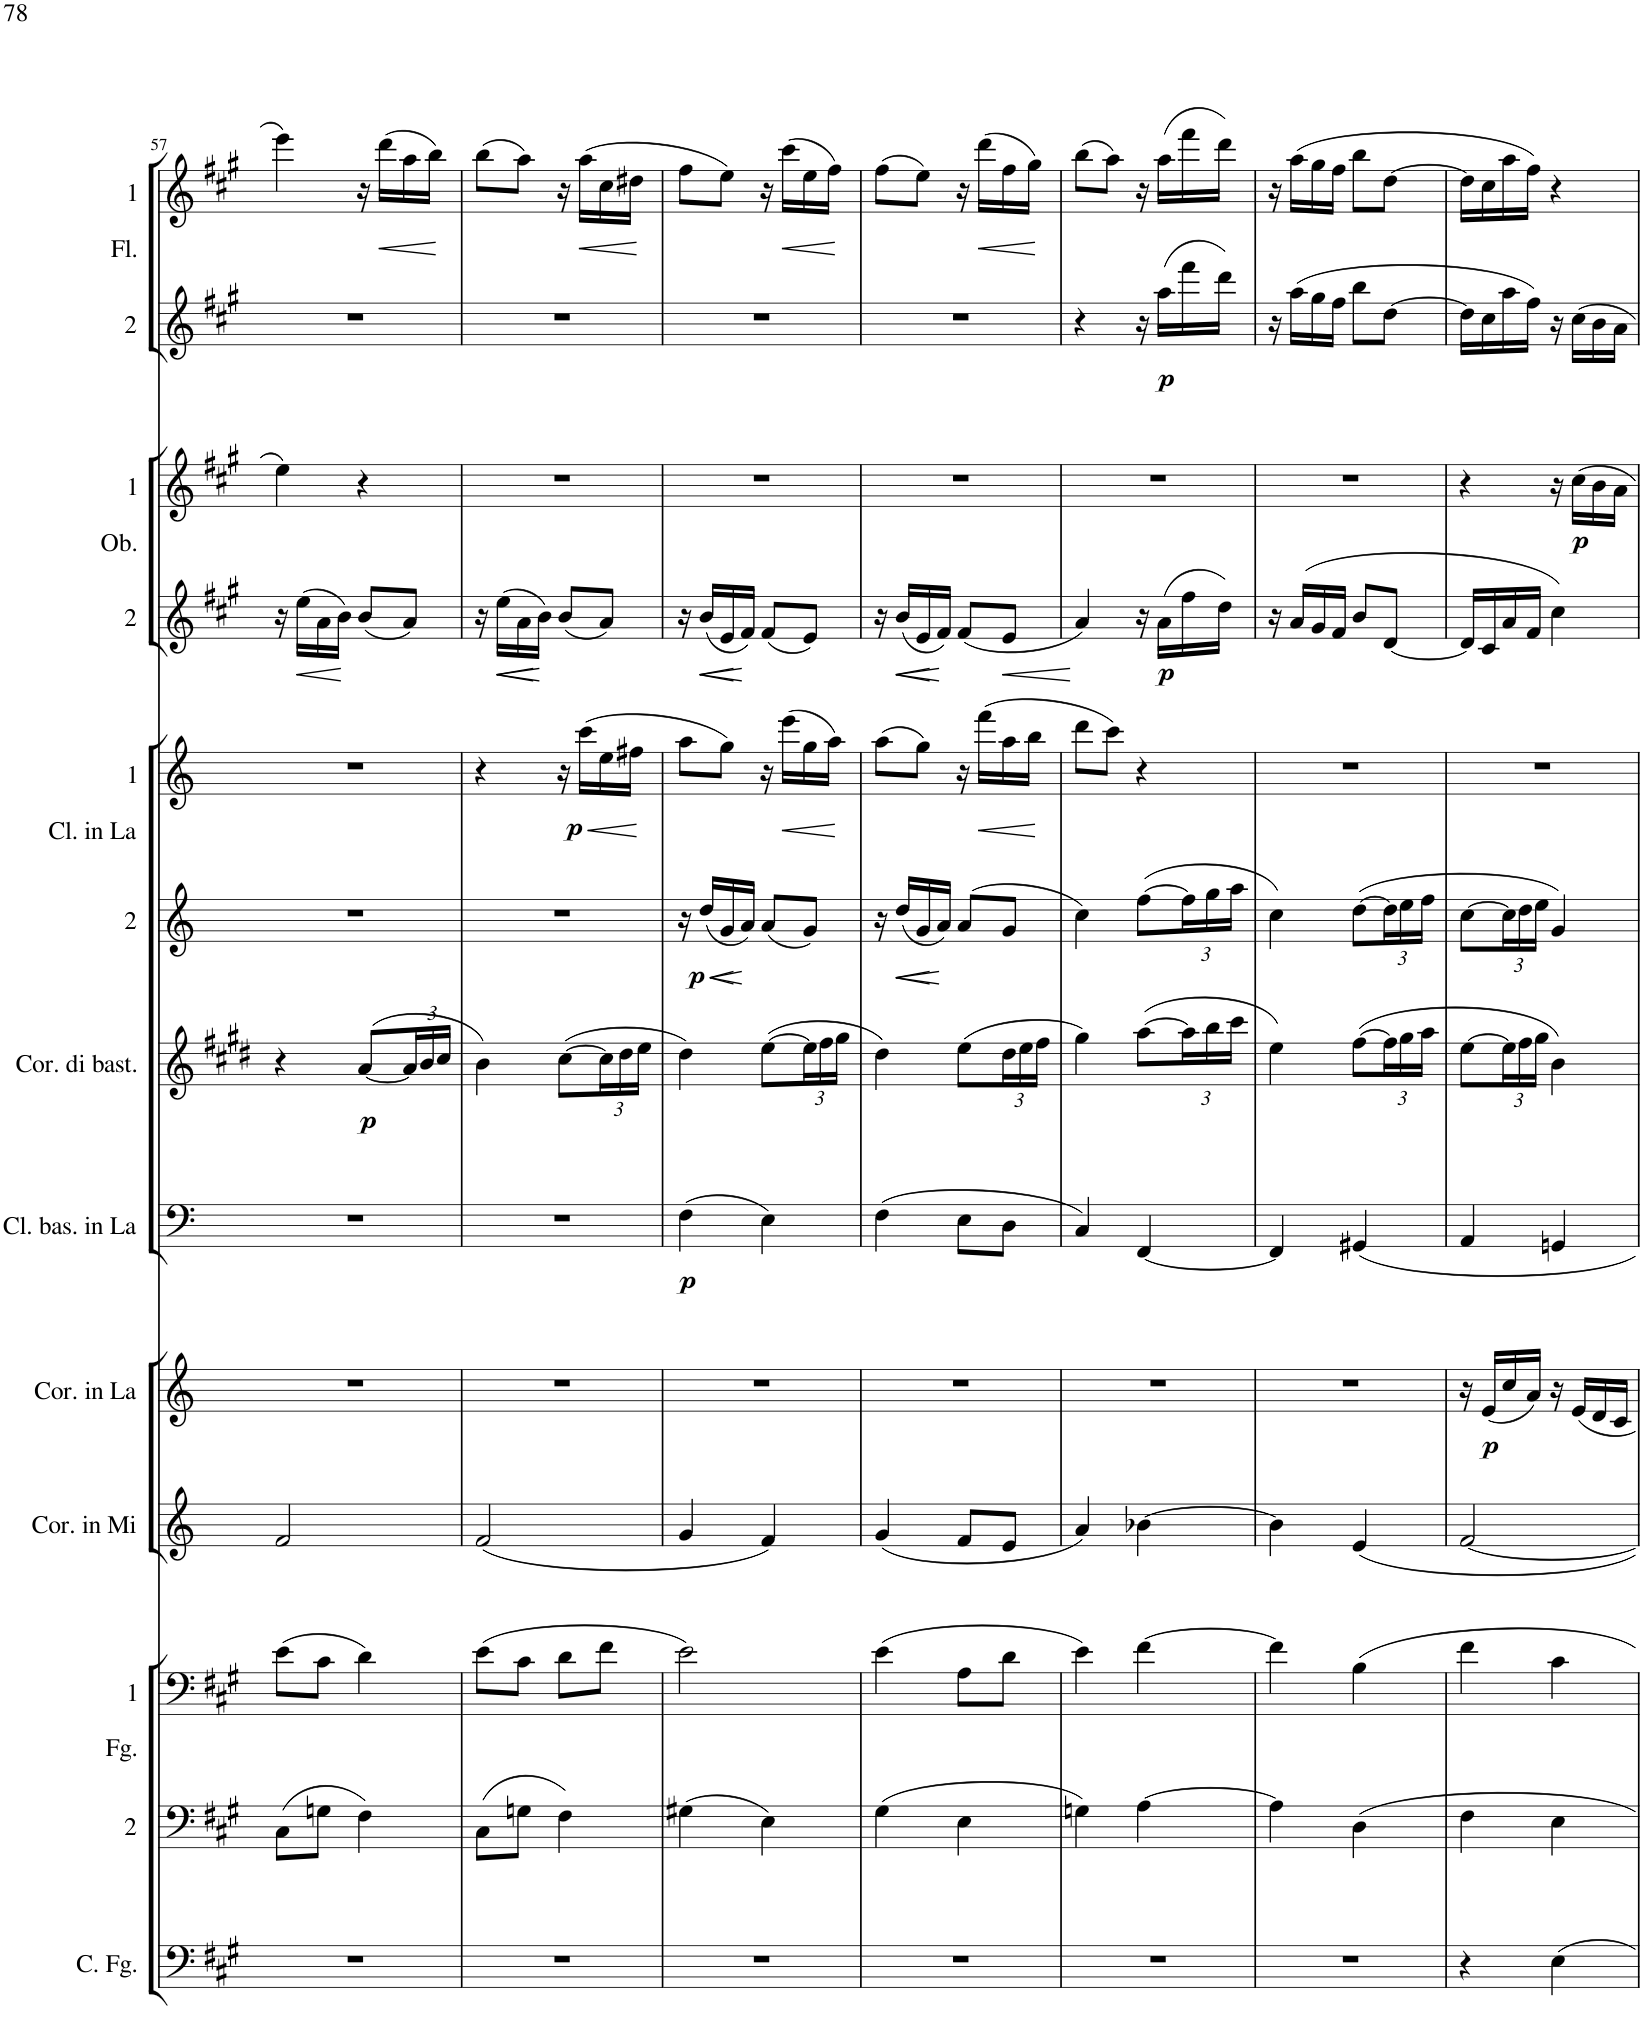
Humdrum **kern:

**kern	**kern	**kern	**kern	**kern	**dynam	**kern	**dynam	**kern	**dynam	**kern	**dynam	**kern	**dynam	**kern	**dynam	**kern	**dynam	**kern	**dynam	**kern	**dynam
*part13	*part12	*part11	*part10	*part9	*part9	*part8	*part8	*part7	*part7	*part6	*part6	*part5	*part5	*part4	*part4	*part3	*part3	*part2	*part2	*part1	*part1
*staff13	*staff12	*staff11	*staff10	*staff9	*staff9	*staff8	*staff8	*staff7	*staff7	*staff6	*staff6	*staff5	*staff5	*staff4	*staff4	*staff3	*staff3	*staff2	*staff2	*staff1	*staff1
*I"Contrafagotto	*I"2	*I"1  Fagotti	*I"Corno in Mi	*I"Corno in La	*	*I"Clarinetto basso in La	*	*I"Corno di bassetto	*	*I"2	*	*I"1  Clarinetti in La	*	*I"2	*	*I"1  Oboi	*	*I"2	*	*I"1  Flauti	*
*I'C. Fg.	*	*I'1  Fg.	*I'Cor. in Mi	*I'Cor. in La	*	*I'Cl. bas. in La	*	*I'Cor. di bast.	*	*	*	*I'1  Cl. in La	*	*	*	*I'1  Ob.	*	*	*	*I'1  Fl.	*
!!LO:PB:g=z
*clefF4	*clefF4	*clefF4	*clefG2	*clefG2	*	*clefF4	*	*clefG2	*	*clefG2	*	*clefG2	*	*clefG2	*	*clefG2	*	*clefG2	*	*clefG2	*
*Trd7c12	*	*	*Trd5c8	*Trd2c3	*	*Trd2c3	*	*Trd4c7	*	*Trd2c3	*	*Trd2c3	*	*	*	*	*	*	*	*	*
*k[f#c#g#]	*k[f#c#g#]	*k[f#c#g#]	*k[]	*k[]	*	*k[]	*	*k[f#c#g#d#]	*	*k[]	*	*k[]	*	*k[f#c#g#]	*	*k[f#c#g#]	*	*k[f#c#g#]	*	*k[f#c#g#]	*
*M4/8	*M4/8	*M4/8	*M4/8	*M4/8	*	*M4/8	*	*M4/8	*	*M4/8	*	*M4/8	*	*M4/8	*	*M4/8	*	*M4/8	*	*M4/8	*
=57	=57	=57	=57	=57	=57	=57	=57	=57	=57	=57	=57	=57	=57	=57	=57	=57	=57	=57	=57	=57	=57
2r	(8C#\L	(8e\L	2f/	2r	.	2r	.	4r	.	2r	.	2r	.	16r	.	4ee\	.	2r	.	4eee\	.
!	!	!	!	!	!	!	!	!	!	!	!	!	!	!	!LO:HP:b	!	!	!	!	!	!
.	.	.	.	.	.	.	.	.	.	.	.	.	.	(16ee\LL	<	.	.	.	.	.	.
.	8Gn\J	8c#\J	.	.	.	.	.	.	.	.	.	.	.	16a\	.	.	.	.	.	.	.
.	.	.	.	.	.	.	.	.	.	.	.	.	.	16b\JJ)	.	.	.	.	.	.	.
!	!	!	!	!	!	!	!	!	!LO:DY:b	!	!	!	!	!	!	!	!	!	!	!	!
.	4F#\)	4d\)	.	.	.	.	.	([8a/L	p	.	.	.	.	(8b/L	[	4r	.	.	.	16r	.
!	!	!	!	!	!	!	!	!	!	!	!	!	!	!	!	!	!	!	!	!	!LO:HP:b
.	.	.	.	.	.	.	.	.	.	.	.	.	.	.	.	.	.	.	.	(16ddd\LL	<
*	*	*	*	*	*	*	*	*Xbrackettup	*	*	*	*	*	*	*	*	*	*	*	*	*
.	.	.	.	.	.	.	.	24a/L]	.	.	.	.	.	8a/J)	.	.	.	.	.	16aa\	.
.	.	.	.	.	.	.	.	24b/	.	.	.	.	.	.	.	.	.	.	.	.	.
.	.	.	.	.	.	.	.	.	.	.	.	.	.	.	.	.	.	.	.	16bb\JJ)	.
.	.	.	.	.	.	.	.	24cc#/JJ	.	.	.	.	.	.	.	.	.	.	.	.	.
.	.	.	.	.	.	.	.	.	.	.	.	.	.	.	.	.	.	.	.	.	[
=58	=58	=58	=58	=58	=58	=58	=58	=58	=58	=58	=58	=58	=58	=58	=58	=58	=58	=58	=58	=58	=58
2r	(8C#\L	(8e\L	(2f/	2r	.	2r	.	4b\)	.	2r	.	4r	.	16r	.	2r	.	2r	.	(8bb\L	.
!	!	!	!	!	!	!	!	!	!	!	!	!	!	!	!LO:HP:b	!	!	!	!	!	!
.	.	.	.	.	.	.	.	.	.	.	.	.	.	(16ee\LL	<	.	.	.	.	.	.
!	!	!	!	!	!	!	!	!	!	!	!	!	!	!	!LO:HP:b	!	!	!	!	!	!
.	8Gn\J	8c#\J	.	.	.	.	.	.	.	.	.	.	.	16a\	<	.	.	.	.	8aa\J)	.
.	.	.	.	.	.	.	.	.	.	.	.	.	.	16b\JJ)	.	.	.	.	.	.	.
.	4F#\)	8d\L	.	.	.	.	.	([8cc#\L	.	.	.	16r	.	(8b/L	[ [	.	.	.	.	16r	.
!	!	!	!	!	!	!	!	!	!	!	!	!	!LO:HP:b	!	!	!	!	!	!	!	!LO:HP:b
!	!	!	!	!	!	!	!	!	!	!	!	!	!LO:DY:n=1:b	!	!	!	!	!	!	!	!
.	.	.	.	.	.	.	.	.	.	.	.	(16ccc\LL	< p	.	.	.	.	.	.	(16aa\LL	<
.	.	8f#\J	.	.	.	.	.	24cc#\L]	.	.	.	16ee\	.	8a/J)	.	.	.	.	.	16cc#\	.
.	.	.	.	.	.	.	.	24dd#\	.	.	.	.	.	.	.	.	.	.	.	.	.
.	.	.	.	.	.	.	.	.	.	.	.	16ff#X\JJ	.	.	.	.	.	.	.	16dd#X\JJ	.
.	.	.	.	.	.	.	.	24ee\JJ	.	.	.	.	.	.	.	.	.	.	.	.	.
.	.	.	.	.	.	.	.	.	.	.	.	.	[	.	.	.	.	.	.	.	[
=59	=59	=59	=59	=59	=59	=59	=59	=59	=59	=59	=59	=59	=59	=59	=59	=59	=59	=59	=59	=59	=59
!	!	!	!	!	!	!	!LO:DY:b	!	!	!	!	!	!	!	!	!	!	!	!	!	!
2r	(4G#X\	2e\)	4g/	2r	.	(4F\	p	4dd#\)	.	16r	.	8aa\L	.	16r	.	2r	.	2r	.	8ff#\L	.
!	!	!	!	!	!	!	!	!	!	!	!LO:HP:b	!	!	!	!LO:HP:b	!	!	!	!	!	!
!	!	!	!	!	!	!	!	!	!	!	!LO:DY:n=1:b	!	!	!	!	!	!	!	!	!	!
.	.	.	.	.	.	.	.	.	.	(16dd/LL	< p	.	.	(16b/LL	<	.	.	.	.	.	.
!	!	!	!	!	!	!	!	!	!	!	!LO:HP:b	!	!	!	!LO:HP:b	!	!	!	!	!	!
.	.	.	.	.	.	.	.	.	.	16g/	<	8gg\J)	.	16e/	<	.	.	.	.	8ee\J)	.
.	.	.	.	.	.	.	.	.	.	16a/JJ)	.	.	.	16f#/JJ)	.	.	.	.	.	.	.
.	4E\)	.	4f/)	.	.	4E\)	.	([8ee\L	.	(8a/L	[ [	16r	.	(8f#/L	[ [	.	.	.	.	16r	.
!	!	!	!	!	!	!	!	!	!	!	!	!	!LO:HP:b	!	!	!	!	!	!	!	!LO:HP:b
.	.	.	.	.	.	.	.	.	.	.	.	(16eee\LL	<	.	.	.	.	.	.	(16ccc#\LL	<
.	.	.	.	.	.	.	.	24ee\L]	.	8g/J)	.	16gg\	.	8e/J)	.	.	.	.	.	16ee\	.
.	.	.	.	.	.	.	.	24ff#\	.	.	.	.	.	.	.	.	.	.	.	.	.
.	.	.	.	.	.	.	.	.	.	.	.	16aa\JJ)	.	.	.	.	.	.	.	16ff#\JJ)	.
.	.	.	.	.	.	.	.	24gg#\JJ	.	.	.	.	.	.	.	.	.	.	.	.	.
.	.	.	.	.	.	.	.	.	.	.	.	.	[	.	.	.	.	.	.	.	[
=60	=60	=60	=60	=60	=60	=60	=60	=60	=60	=60	=60	=60	=60	=60	=60	=60	=60	=60	=60	=60	=60
2r	(4G#\	(4e\	(4g/	2r	.	(4F\	.	4dd#\)	.	16r	.	(8aa\L	.	16r	.	2r	.	2r	.	(8ff#\L	.
!	!	!	!	!	!	!	!	!	!	!	!LO:HP:b	!	!	!	!LO:HP:b	!	!	!	!	!	!
.	.	.	.	.	.	.	.	.	.	(16dd/LL	<	.	.	(16b/LL	<	.	.	.	.	.	.
!	!	!	!	!	!	!	!	!	!	!	!LO:HP:b	!	!	!	!LO:HP:b	!	!	!	!	!	!
.	.	.	.	.	.	.	.	.	.	16g/	<	8gg\J)	.	16e/	<	.	.	.	.	8ee\J)	.
.	.	.	.	.	.	.	.	.	.	16a/JJ)	.	.	.	16f#/JJ)	.	.	.	.	.	.	.
.	4E\	8A\L	8f/L	.	.	8E\L	.	(8ee\L	.	(8a/L	[ [	16r	.	(8f#/L	[ [	.	.	.	.	16r	.
!	!	!	!	!	!	!	!	!	!	!	!	!	!LO:HP:b	!	!	!	!	!	!	!	!LO:HP:b
.	.	.	.	.	.	.	.	.	.	.	.	(16fff\LL	<	.	.	.	.	.	.	(16ddd\LL	<
!	!	!	!	!	!	!	!	!	!	!	!	!	!	!	!LO:HP:b	!	!	!	!	!	!
.	.	8d\J	8e/J	.	.	8D\J	.	24dd#\L	.	8g/J	.	16aa\	.	8e/J	<	.	.	.	.	16ff#\	.
.	.	.	.	.	.	.	.	24ee\	.	.	.	.	.	.	.	.	.	.	.	.	.
.	.	.	.	.	.	.	.	.	.	.	.	16bb\JJ	.	.	.	.	.	.	.	16gg#\JJ)	.
.	.	.	.	.	.	.	.	24ff#\JJ	.	.	.	.	.	.	.	.	.	.	.	.	.
.	.	.	.	.	.	.	.	.	.	.	.	.	[	.	.	.	.	.	.	.	[
=61	=61	=61	=61	=61	=61	=61	=61	=61	=61	=61	=61	=61	=61	=61	=61	=61	=61	=61	=61	=61	=61
2r	4Gn\)	4e\)	4a/)	2r	.	4C/)	.	4gg#\)	.	4cc\)	.	8ddd\L	.	4a/)	.	2r	.	4r	.	(8bb\L	.
.	.	.	.	.	.	.	.	.	.	.	.	8ccc\J)	.	.	.	.	.	.	.	8aa\J)	.
.	[4A\	[4f#\	[4b-X\	.	.	[4FF/	.	([8aa\L	.	([8ff\L	.	4r	.	16r	[	.	.	16r	.	16r	.
!	!	!	!	!	!	!	!	!	!	!	!	!	!	!	!LO:DY:b	!	!	!	!LO:DY:b	!	!
.	.	.	.	.	.	.	.	.	.	.	.	.	.	(16a\LL	p	.	.	(16aa\LL	p	(16aa\LL	.
*	*	*	*	*	*	*	*	*	*	*Xbrackettup	*	*	*	*	*	*	*	*	*	*	*
.	.	.	.	.	.	.	.	24aa\L]	.	24ff\L]	.	.	.	16ff#\	.	.	.	16fff#\	.	16fff#\	.
.	.	.	.	.	.	.	.	24bb\	.	24gg\	.	.	.	.	.	.	.	.	.	.	.
.	.	.	.	.	.	.	.	.	.	.	.	.	.	16dd\JJ)	.	.	.	16ddd\JJ)	.	16ddd\JJ)	.
.	.	.	.	.	.	.	.	24ccc#\JJ	.	24aa\JJ	.	.	.	.	.	.	.	.	.	.	.
=62	=62	=62	=62	=62	=62	=62	=62	=62	=62	=62	=62	=62	=62	=62	=62	=62	=62	=62	=62	=62	=62
2r	4A\]	4f#\]	4b-\]	2r	.	4FF/]	.	4ee\)	.	4cc\)	.	2r	.	16r	.	2r	.	16r	.	16r	.
.	.	.	.	.	.	.	.	.	.	.	.	.	.	(16a/LL	.	.	.	(16aa\LL	.	(16aa\LL	.
.	.	.	.	.	.	.	.	.	.	.	.	.	.	16g#/	.	.	.	16gg#\	.	16gg#\	.
.	.	.	.	.	.	.	.	.	.	.	.	.	.	16f#/JJ	.	.	.	16ff#\JJ	.	16ff#\JJ	.
.	4D\	4B\	4e/	.	.	4GG#X/	.	([8ff#\L	.	([8dd\L	.	.	.	8b/L	.	.	.	8bb\L	.	8bb\L	.
.	.	.	.	.	.	.	.	24ff#\L]	.	24dd\L]	.	.	.	[8d/J	.	.	.	[8dd\J	.	[8dd\J	.
.	.	.	.	.	.	.	.	24gg#\	.	24ee\	.	.	.	.	.	.	.	.	.	.	.
.	.	.	.	.	.	.	.	24aa\JJ	.	24ff\JJ	.	.	.	.	.	.	.	.	.	.	.
=63	=63	=63	=63	=63	=63	=63	=63	=63	=63	=63	=63	=63	=63	=63	=63	=63	=63	=63	=63	=63	=63
4r	4F#\	4f#\	[2f/	16r	.	4AA/	.	[8ee\L	.	[8cc\L	.	2r	.	16d/LL]	.	4r	.	16dd\LL]	.	16dd\LL]	.
!	!	!	!	!	!LO:DY:b	!	!	!	!	!	!	!	!	!	!	!	!	!	!	!	!
.	.	.	.	(16e/LL	p	.	.	.	.	.	.	.	.	16c#/	.	.	.	16cc#\	.	16cc#\	.
.	.	.	.	16cc/	.	.	.	24ee\L]	.	24cc\L]	.	.	.	16a/	.	.	.	16aa\	.	16aa\	.
.	.	.	.	.	.	.	.	24ff#\	.	24dd\	.	.	.	.	.	.	.	.	.	.	.
.	.	.	.	16a/JJ)	.	.	.	.	.	.	.	.	.	16f#/JJ	.	.	.	16ff#\JJ)	.	16ff#\JJ)	.
.	.	.	.	.	.	.	.	24gg#\JJ	.	24ee\JJ	.	.	.	.	.	.	.	.	.	.	.
4E\	4E\	4c#\	.	16r	.	4GGn/	.	4b\)	.	4g/)	.	.	.	4cc#\)	.	16r	.	16r	.	4r	.
!	!	!	!	!	!	!	!	!	!	!	!	!	!	!	!	!	!LO:DY:b	!	!	!	!
.	.	.	.	16e/LL	.	.	.	.	.	.	.	.	.	.	.	16cc#\LL	p	16cc#\LL	.	.	.
.	.	.	.	16d/	.	.	.	.	.	.	.	.	.	.	.	16b\	.	16b\	.	.	.
.	.	.	.	16c/JJ	.	.	.	.	.	.	.	.	.	.	.	16a\JJ	.	16a\JJ	.	.	.
=	=	=	=	=	=	=	=	=	=	=	=	=	=	=	=	=	=	=	=	=	=
*-	*-	*-	*-	*-	*-	*-	*-	*-	*-	*-	*-	*-	*-	*-	*-	*-	*-	*-	*-	*-	*-
